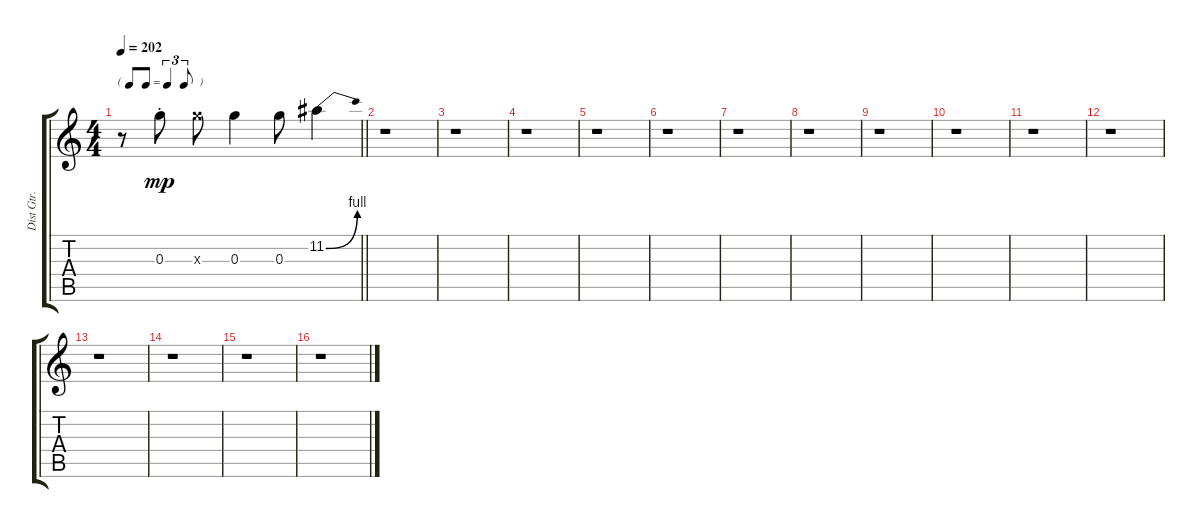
\track ("Dist Gtr." "Dist Gtr.") {instrument distortionguitar}
\staff {score tabs}
\tuning (E4 B3 G4 D4 A3 E3) {hide}
\ts (4 4)
\tf triplet8th
\tempo 202
\clef g2
\barLineRight lightlight
\ks c
r.8{dy mp} 0.3{st}.8 0.3{x}.8 0.3.4 0.3.8 11.2{be (bend 0 0 60 4)}.4 |
r.1 |
r.1 |
r.1 |
r.1 |
r.1 |
r.1 |
r.1 |
r.1 |
r.1 |
r.1 |
r.1 |
r.1 |
r.1 |
r.1 |
r.1
